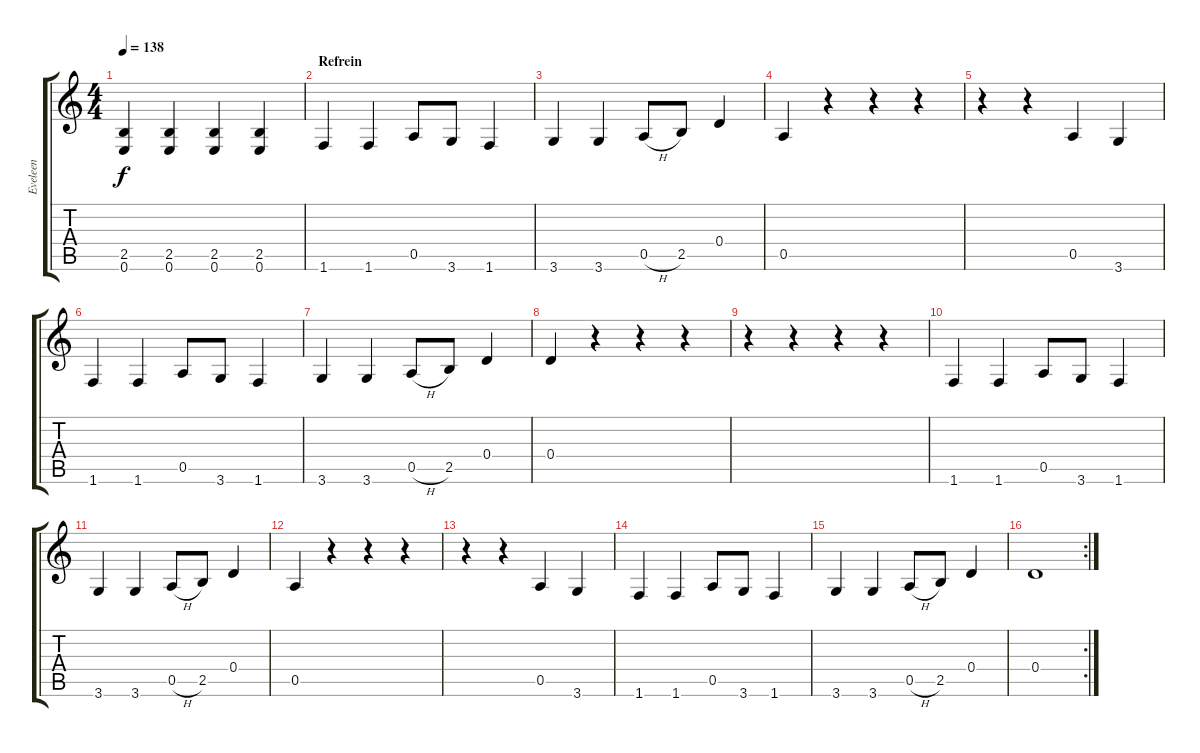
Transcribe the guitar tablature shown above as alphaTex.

\track ("Eveleen" "Eveleen") {instrument overdrivenguitar}
\staff {score tabs}
\tuning (E4 B3 G3 D3 A2 E2) {hide}
\ts (4 4)
\tempo 138
\clef g2
\ks c
(2.5 0.6).4{dy f} (2.5 0.6).4 (2.5 0.6).4 (2.5 0.6).4 |
\section ("" "Refrein")
1.6.4 1.6.4 0.5.8 3.6.8 1.6.4 |
3.6.4 3.6.4 0.5{h}.8 2.5.8 0.4.4 |
0.5.4 r.4 r.4 r.4 |
r.4 r.4 0.5.4 3.6.4 |
1.6.4 1.6.4 0.5.8 3.6.8 1.6.4 |
3.6.4 3.6.4 0.5{h}.8 2.5.8 0.4.4 |
0.4.4 r.4 r.4 r.4 |
r.4 r.4 r.4 r.4 |
1.6.4 1.6.4 0.5.8 3.6.8 1.6.4 |
3.6.4 3.6.4 0.5{h}.8 2.5.8 0.4.4 |
0.5.4 r.4 r.4 r.4 |
r.4 r.4 0.5.4 3.6.4 |
1.6.4 1.6.4 0.5.8 3.6.8 1.6.4 |
3.6.4 3.6.4 0.5{h}.8 2.5.8 0.4.4 |
\rc 2
0.4.1
